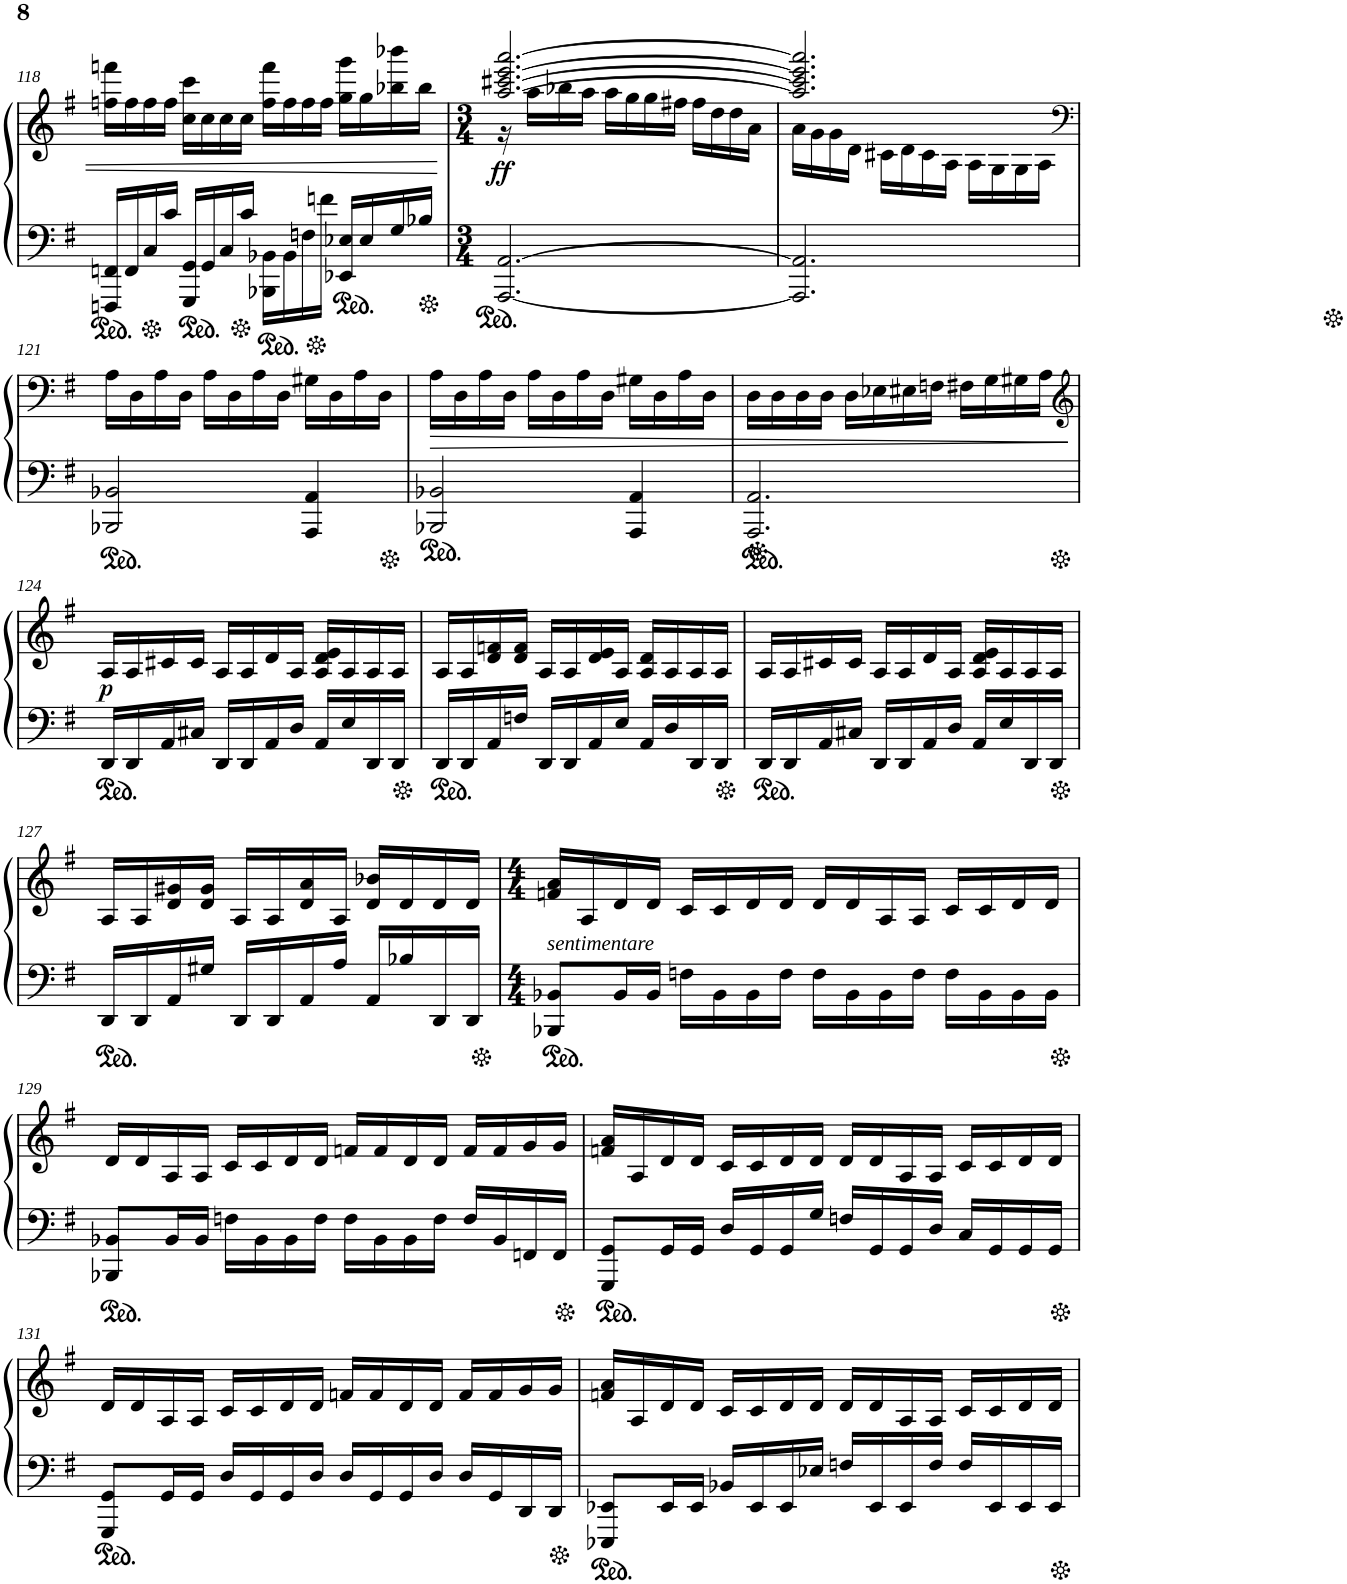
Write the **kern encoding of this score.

**kern	**kern	**dynam
*part1	*part1	*part1
*staff2	*staff1	*staff1/2
*I"Piano	*	*
*I'Pno.	*	*
!!LO:PB:g=z
*clefF4	*clefG2	*
*k[f#]	*k[f#]	*
*M4/4	*M4/4	*
=118	=118	=118
16FFFn/ 16FFn/LL	16ffn\ 16fffn\LL	.
16FF/	16ff\	.
16C/	16ff\	.
16c/JJ	16ff\JJ	.
16GGG/ 16GG/LL	16cc\ 16ccc\LL	.
16GG/	16cc\	.
16C/	16cc\	.
16c/JJ	16cc\JJ	.
16BBB-X\ 16BB-X\LL	16ff\ 16fff\LL	.
16BB-\	16ff\	.
16Fn\	16ff\	.
16fn\JJ	16ff\JJ	.
16EE-X/ 16E-X/LL	16gg\ 16ggg\LL	.
16E-/	16gg\	.
16G/	16bb-X\ 16bbb-X\	.
16B-X/JJ	16bb-\JJ	.
=119	=119	=119
*M3/4	*M3/4	*
*	*^	*
!	!	!	!LO:DY:b
[2.AAA/ [2.AA/	[2.aa/ [2.ccc#X/ [2.eee/ [2.aaa/	16r	ff
.	.	16aa\LL	.
.	.	16bb-X\	.
.	.	16aa\JJ	.
.	.	16aa\LL	.
.	.	16gg\	.
.	.	16gg\	.
.	.	16ff#X\JJ	.
.	.	16ff#\LL	.
.	.	16dd\	.
.	.	16dd\	.
.	.	16a\JJ	.
=120	=120	=120	=120
2.AAA/] 2.AA/]	2.aa/] 2.ccc#/] 2.eee/] 2.aaa/]	16a\LL	.
.	.	16g\	.
.	.	16g\	.
.	.	16d\JJ	.
.	.	16c#X\LL	.
.	.	16d\	.
.	.	16c#\	.
.	.	16A\JJ	.
.	.	16A\LL	.
.	.	16G\	.
.	.	16G\	.
.	.	16A\JJ	.
*	*v	*v	*
!!LO:LB:g=z
=121	=121	=121
*	*clefF4	*
2BBB-X/ 2BB-X/	16A\LL	.
.	16D\	.
.	16A\	.
.	16D\JJ	.
.	16A\LL	.
.	16D\	.
.	16A\	.
.	16D\JJ	.
4AAA/ 4AA/	16G#X\LL	.
.	16D\	.
.	16A\	.
.	16D\JJ	.
=122	=122	=122
!	!	!LO:HP:b
2BBB-X/ 2BB-X/	16A\LL	>
.	16D\	.
.	16A\	.
.	16D\JJ	.
.	16A\LL	.
.	16D\	.
.	16A\	.
.	16D\JJ	.
4AAA/ 4AA/	16G#X\LL	.
.	16D\	.
.	16A\	.
.	16D\JJ	.
=123	=123	=123
2.AAA/ 2.AA/	16D\LL	.
.	16D\	.
.	16D\	.
.	16D\JJ	.
.	16D\LL	.
.	16E-X\	.
.	16E#X\	.
.	16Fn\JJ	.
.	16F#X\LL	.
.	16G\	.
.	16G#X\	.
.	16A\JJ	.
.	.	]
!!LO:LB:g=z
=124	=124	=124
*	*clefG2	*
!	!	!LO:DY:b
16DD/LL	16A/LL	p
16DD/	16A/	.
16AA/	16c#X/	.
16C#X/JJ	16c#/JJ	.
16DD/LL	16A/LL	.
16DD/	16A/	.
16AA/	16d/	.
16D/JJ	16A/JJ	.
16AA/LL	16A/ 16d/ 16e/LL	.
16E/	16A/	.
16DD/	16A/	.
16DD/JJ	16A/JJ	.
=125	=125	=125
16DD/LL	16A/LL	.
16DD/	16A/	.
16AA/	16d/ 16fn/	.
16Fn/JJ	16d/ 16f/JJ	.
16DD/LL	16A/LL	.
16DD/	16A/	.
16AA/	16d/ 16e/	.
16E/JJ	16A/JJ	.
16AA/LL	16A/ 16d/LL	.
16D/	16A/	.
16DD/	16A/	.
16DD/JJ	16A/JJ	.
=126	=126	=126
16DD/LL	16A/LL	.
16DD/	16A/	.
16AA/	16c#X/	.
16C#X/JJ	16c#/JJ	.
16DD/LL	16A/LL	.
16DD/	16A/	.
16AA/	16d/	.
16D/JJ	16A/JJ	.
16AA/LL	16A/ 16d/ 16e/LL	.
16E/	16A/	.
16DD/	16A/	.
16DD/JJ	16A/JJ	.
!!LO:LB:g=z
=127	=127	=127
16DD/LL	16A/LL	.
16DD/	16A/	.
16AA/	16d/ 16g#X/	.
16G#X/JJ	16d/ 16g#/JJ	.
16DD/LL	16A/LL	.
16DD/	16A/	.
16AA/	16d/ 16a/	.
16A/JJ	16A/JJ	.
16AA/LL	16d/ 16b-X/LL	.
16B-X/	16d/	.
16DD/	16d/	.
16DD/JJ	16d/JJ	.
=128	=128	=128
*M4/4	*M4/4	*
!	!LO:TX:b:i:t=sentimentare	!
8BBB-X/ 8BB-X/L	16fn/ 16a/LL	.
.	16A/	.
16BB-/L	16d/	.
16BB-/JJ	16d/JJ	.
16Fn\LL	16c/LL	.
16BB-\	16c/	.
16BB-\	16d/	.
16F\JJ	16d/JJ	.
16F\LL	16d/LL	.
16BB-\	16d/	.
16BB-\	16A/	.
16F\JJ	16A/JJ	.
16F\LL	16c/LL	.
16BB-\	16c/	.
16BB-\	16d/	.
16BB-\JJ	16d/JJ	.
!!LO:LB:g=z
=129	=129	=129
8BBB-X/ 8BB-X/L	16d/LL	.
.	16d/	.
16BB-/L	16A/	.
16BB-/JJ	16A/JJ	.
16Fn\LL	16c/LL	.
16BB-\	16c/	.
16BB-\	16d/	.
16F\JJ	16d/JJ	.
16F\LL	16fn/LL	.
16BB-\	16f/	.
16BB-\	16d/	.
16F\JJ	16d/JJ	.
16F/LL	16f/LL	.
16BB-/	16f/	.
16FFn/	16g/	.
16FF/JJ	16g/JJ	.
=130	=130	=130
8GGG/ 8GG/L	16fn/ 16a/LL	.
.	16A/	.
16GG/L	16d/	.
16GG/JJ	16d/JJ	.
16D/LL	16c/LL	.
16GG/	16c/	.
16GG/	16d/	.
16G/JJ	16d/JJ	.
16Fn/LL	16d/LL	.
16GG/	16d/	.
16GG/	16A/	.
16D/JJ	16A/JJ	.
16C/LL	16c/LL	.
16GG/	16c/	.
16GG/	16d/	.
16GG/JJ	16d/JJ	.
!!LO:LB:g=z
=131	=131	=131
8GGG/ 8GG/L	16d/LL	.
.	16d/	.
16GG/L	16A/	.
16GG/JJ	16A/JJ	.
16D/LL	16c/LL	.
16GG/	16c/	.
16GG/	16d/	.
16D/JJ	16d/JJ	.
16D/LL	16fn/LL	.
16GG/	16f/	.
16GG/	16d/	.
16D/JJ	16d/JJ	.
16D/LL	16f/LL	.
16GG/	16f/	.
16DD/	16g/	.
16DD/JJ	16g/JJ	.
=132	=132	=132
8EEE-X/ 8EE-X/L	16fn/ 16a/LL	.
.	16A/	.
16EE-/L	16d/	.
16EE-/JJ	16d/JJ	.
16BB-X/LL	16c/LL	.
16EE-/	16c/	.
16EE-/	16d/	.
16E-X/JJ	16d/JJ	.
16Fn/LL	16d/LL	.
16EE-/	16d/	.
16EE-/	16A/	.
16F/JJ	16A/JJ	.
16F/LL	16c/LL	.
16EE-/	16c/	.
16EE-/	16d/	.
16EE-/JJ	16d/JJ	.
=	=	=
*-	*-	*-
